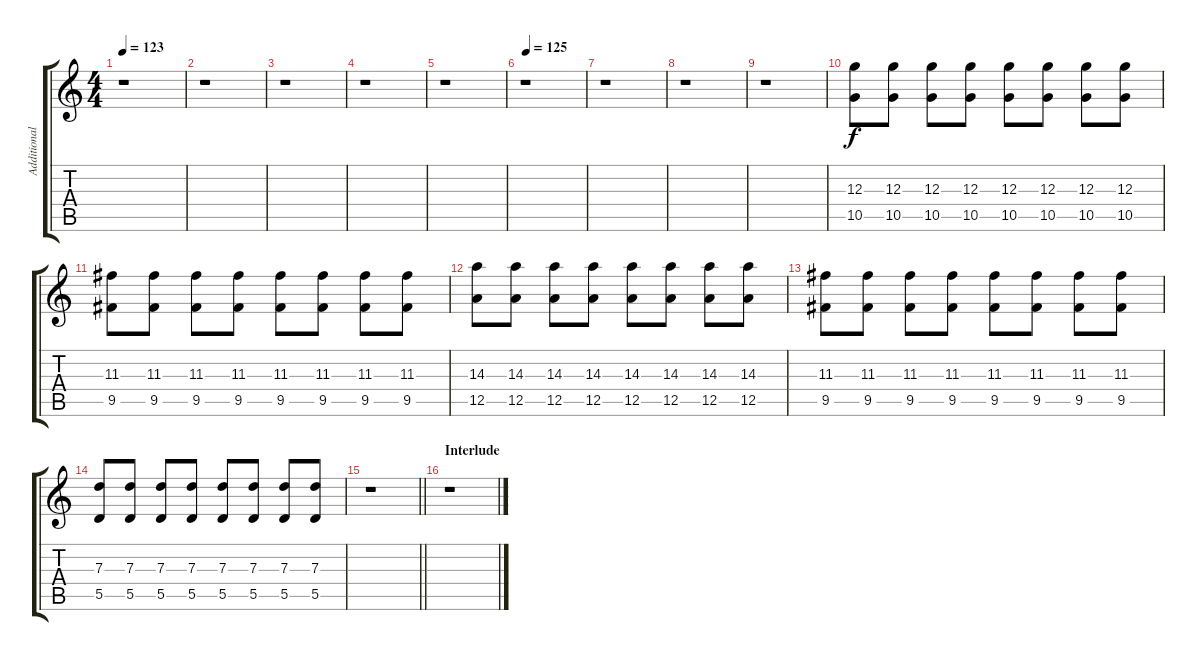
\track ("Additional Guitar" "Additional") {instrument overdrivenguitar}
\staff {score tabs}
\tuning (E4 B3 G3 D3 A2 E2) {hide}
\ts (4 4)
\tempo 123
\clef g2
\ks c
r.1{dy f} |
r.1 |
r.1 |
r.1 |
r.1 |
\tempo (125 0.03125)
r.1 |
r.1 |
r.1 |
r.1 |
(12.3 10.5).8{volume 14 instrument overdrivenguitar} (12.3 10.5).8 (12.3 10.5).8 (12.3 10.5).8 (12.3 10.5).8 (12.3 10.5).8 (12.3 10.5).8 (12.3 10.5).8 |
(11.3 9.5).8 (11.3 9.5).8 (11.3 9.5).8 (11.3 9.5).8 (11.3 9.5).8 (11.3 9.5).8 (11.3 9.5).8 (11.3 9.5).8 |
(14.3 12.5).8 (14.3 12.5).8 (14.3 12.5).8 (14.3 12.5).8 (14.3 12.5).8 (14.3 12.5).8 (14.3 12.5).8 (14.3 12.5).8 |
(11.3 9.5).8 (11.3 9.5).8 (11.3 9.5).8 (11.3 9.5).8 (11.3 9.5).8 (11.3 9.5).8 (11.3 9.5).8 (11.3 9.5).8 |
(7.3 5.5).8 (7.3 5.5).8 (7.3 5.5).8 (7.3 5.5).8 (7.3 5.5).8 (7.3 5.5).8 (7.3 5.5).8 (7.3 5.5).8 |
\barLineRight lightlight
r.1 |
\section ("" "Interlude")
r.1
